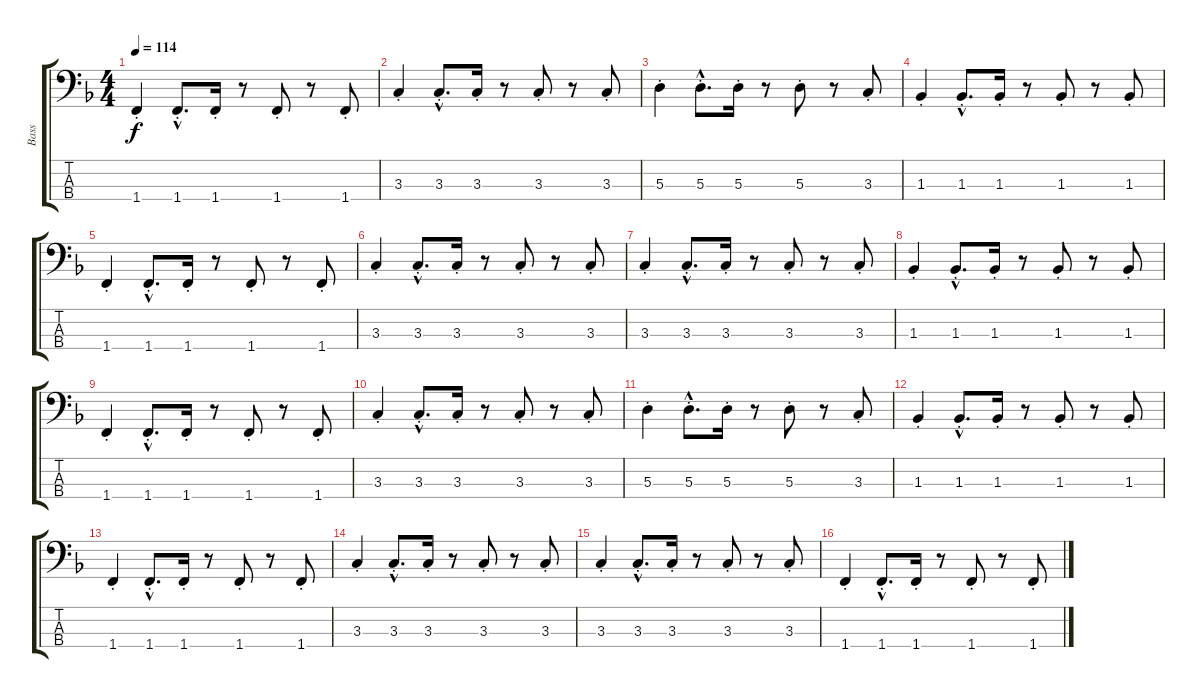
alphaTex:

\track ("Bass" "Bass") {instrument fretlessbass}
\staff {score tabs}
\tuning (G2 D2 A1 E1) {hide}
\ts (4 4)
\tempo 114
\clef f4
\ks f
1.4{st}.4{dy f} 1.4{hac st}.8{d} 1.4{st}.16 r.8 1.4{st}.8 r.8 1.4{st}.8 |
3.3{st}.4 3.3{hac st}.8{d} 3.3{st}.16 r.8 3.3{st}.8 r.8 3.3{st}.8 |
5.3{st}.4 5.3{hac st}.8{d} 5.3{st}.16 r.8 5.3{st}.8 r.8 3.3{st}.8 |
1.3{st}.4 1.3{hac st}.8{d} 1.3{st}.16 r.8 1.3{st}.8 r.8 1.3{st}.8 |
1.4{st}.4 1.4{hac st}.8{d} 1.4{st}.16 r.8 1.4{st}.8 r.8 1.4{st}.8 |
3.3{st}.4 3.3{hac st}.8{d} 3.3{st}.16 r.8 3.3{st}.8 r.8 3.3{st}.8 |
3.3{st}.4 3.3{hac st}.8{d} 3.3{st}.16 r.8 3.3{st}.8 r.8 3.3{st}.8 |
1.3{st}.4 1.3{hac st}.8{d} 1.3{st}.16 r.8 1.3{st}.8 r.8 1.3{st}.8 |
1.4{st}.4 1.4{hac st}.8{d} 1.4{st}.16 r.8 1.4{st}.8 r.8 1.4{st}.8 |
3.3{st}.4 3.3{hac st}.8{d} 3.3{st}.16 r.8 3.3{st}.8 r.8 3.3{st}.8 |
5.3{st}.4 5.3{hac st}.8{d} 5.3{st}.16 r.8 5.3{st}.8 r.8 3.3{st}.8 |
1.3{st}.4 1.3{hac st}.8{d} 1.3{st}.16 r.8 1.3{st}.8 r.8 1.3{st}.8 |
1.4{st}.4 1.4{hac st}.8{d} 1.4{st}.16 r.8 1.4{st}.8 r.8 1.4{st}.8 |
3.3{st}.4 3.3{hac st}.8{d} 3.3{st}.16 r.8 3.3{st}.8 r.8 3.3{st}.8 |
3.3{st}.4 3.3{hac st}.8{d} 3.3{st}.16 r.8 3.3{st}.8 r.8 3.3{st}.8 |
1.4{st}.4 1.4{hac st}.8{d} 1.4{st}.16 r.8 1.4{st}.8 r.8 1.4{st}.8
